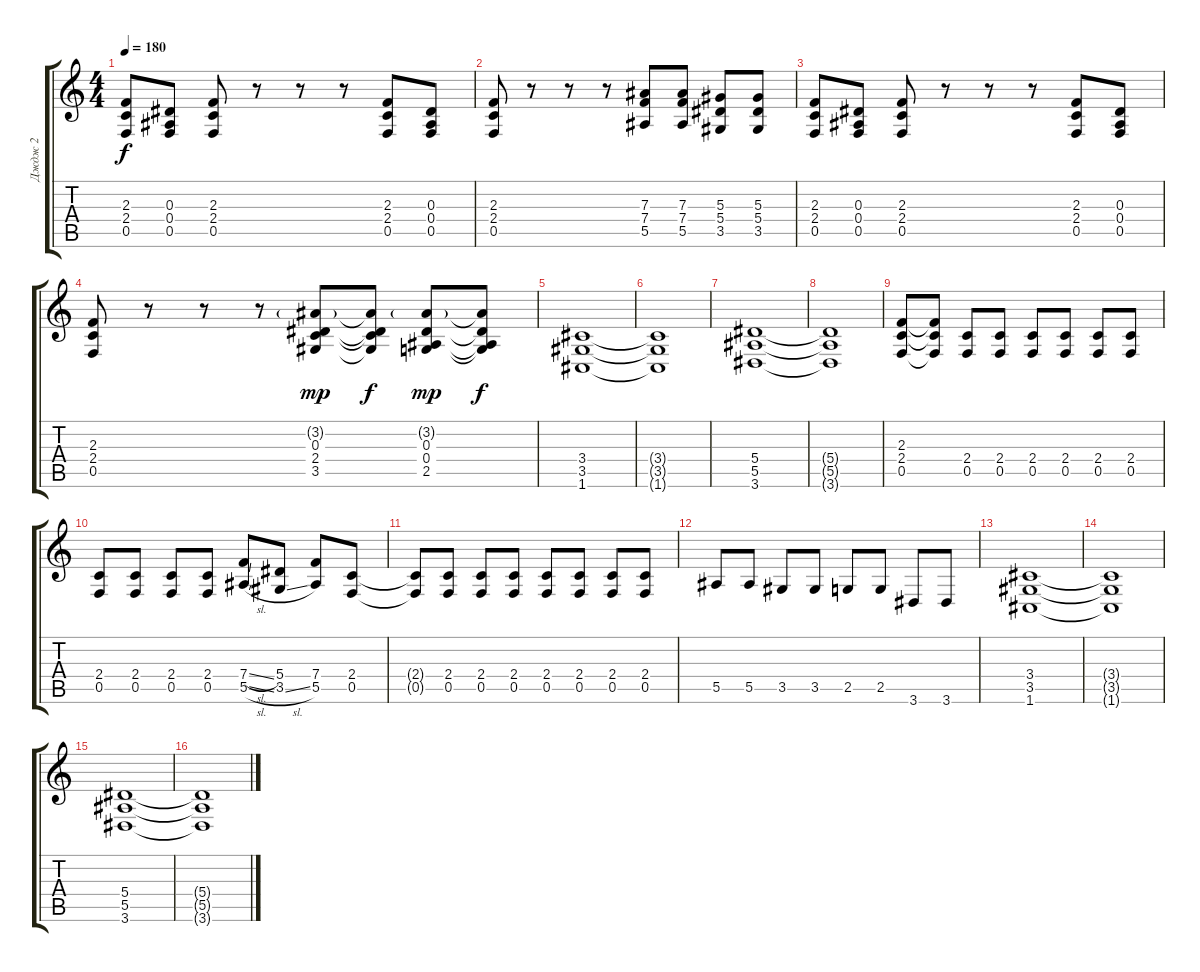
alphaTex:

\track ("Дждж 2" "Дждж 2") {instrument overdrivenguitar}
\staff {score tabs}
\tuning (C4 G3 Eb3 Bb2 F2 C2) {hide}
\ts (4 4)
\tempo 180
\clef g2
\ks c
(2.3 2.4 0.5).8{dy f} (0.3 0.4 0.5).8 (2.3 2.4 0.5).8 r.8 r.8 r.8 (2.3 2.4 0.5).8 (0.3 0.4 0.5).8 |
(2.3 2.4 0.5).8 r.8 r.8 r.8 (7.3 7.4 5.5).8 (7.3 7.4 5.5).8 (5.3 5.4 3.5).8 (5.3 5.4 3.5).8 |
(2.3 2.4 0.5).8 (0.3 0.4 0.5).8 (2.3 2.4 0.5).8 r.8 r.8 r.8 (2.3 2.4 0.5).8 (0.3 0.4 0.5).8 |
(2.3 2.4 0.5).8 r.8 r.8 r.8 (3.2{g} 0.3 2.4 3.5).8{dy mp} (3.2{t} 0.3{t} 2.4{t} 3.5{t}).8{dy f} (3.2{g} 0.3 0.4 2.5).8{dy mp} (3.2{t} 0.3{t} 0.4{t} 2.5{t}).8{dy f} |
(3.4 3.5 1.6).1 |
(3.4{t} 3.5{t} 1.6{t}).1 |
(5.4 5.5 3.6).1 |
(5.4{t} 5.5{t} 3.6{t}).1 |
(2.3 2.4 0.5).8 (2.3{t} 2.4{t} 0.5{t}).8 (2.4 0.5).8 (2.4 0.5).8 (2.4 0.5).8 (2.4 0.5).8 (2.4 0.5).8 (2.4 0.5).8 |
(2.4 0.5).8 (2.4 0.5).8 (2.4 0.5).8 (2.4 0.5).8 (7.4{sl} 5.5{sl}).8 (5.4 3.5{sl}).8 (7.4 5.5).8 (2.4 0.5).8 |
(2.4{t} 0.5{t}).8 (2.4 0.5).8 (2.4 0.5).8 (2.4 0.5).8 (2.4 0.5).8 (2.4 0.5).8 (2.4 0.5).8 (2.4 0.5).8 |
5.5.8 5.5.8 3.5.8 3.5.8 2.5.8 2.5.8 3.6.8 3.6.8 |
(3.4 3.5 1.6).1 |
(3.4{t} 3.5{t} 1.6{t}).1 |
(5.4 5.5 3.6).1 |
(5.4{t} 5.5{t} 3.6{t}).1
